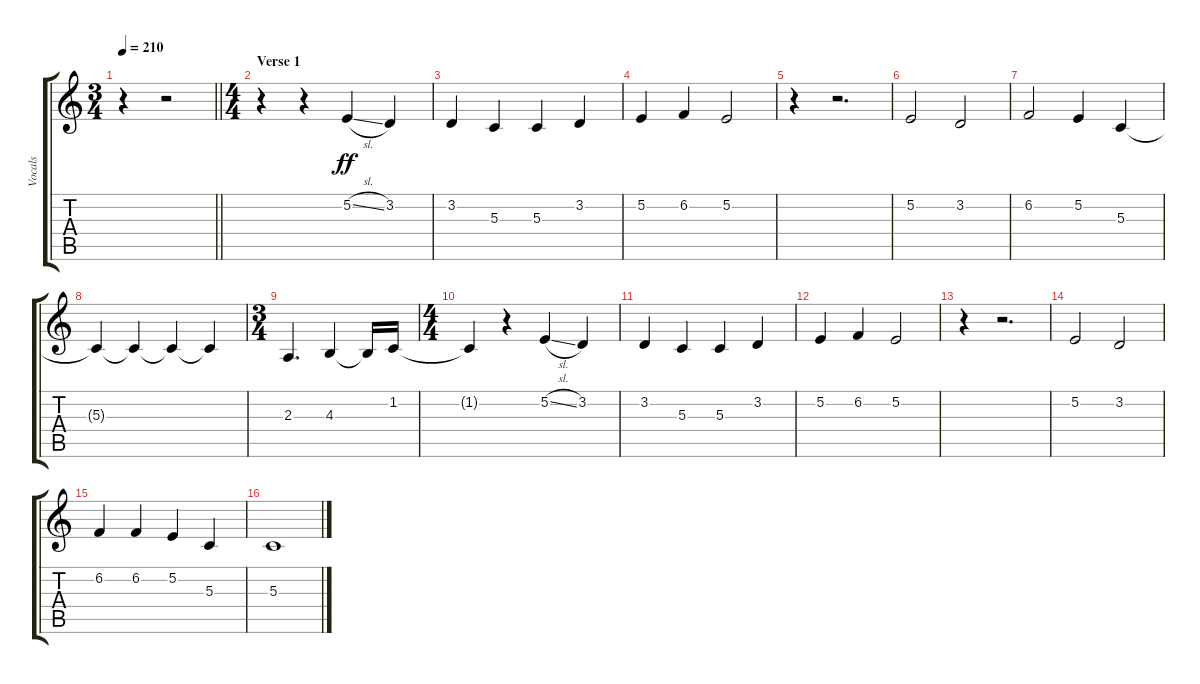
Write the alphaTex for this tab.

\track ("Vocals" "Vocals") {instrument clarinet}
\staff {score tabs}
\tuning (E4 B3 G3 D3 A2 E2) {hide}
\ts (3 4)
\tempo 210
\clef g2
\barLineRight lightlight
\ks c
r.4{dy ff} r.2 |
\ts (4 4)
\section ("" "Verse 1")
r.4 r.4 5.2{sl}.4 3.2.4 |
3.2.4 5.3.4 5.3.4 3.2.4 |
5.2.4 6.2.4 5.2.2 |
r.4 r.2{d} |
5.2.2 3.2.2 |
6.2.2 5.2.4 5.3.4 |
5.3{t}.4 5.3{t}.4 5.3{t}.4 5.3{t}.4 |
\ts (3 4)
2.3.4{d} 4.3.4 4.3{t}.16 1.2.16 |
\ts (4 4)
1.2{t}.4 r.4 5.2{sl}.4 3.2.4 |
3.2.4 5.3.4 5.3.4 3.2.4 |
5.2.4 6.2.4 5.2.2 |
r.4 r.2{d} |
5.2.2 3.2.2 |
6.2.4 6.2.4 5.2.4 5.3.4 |
5.3.1
